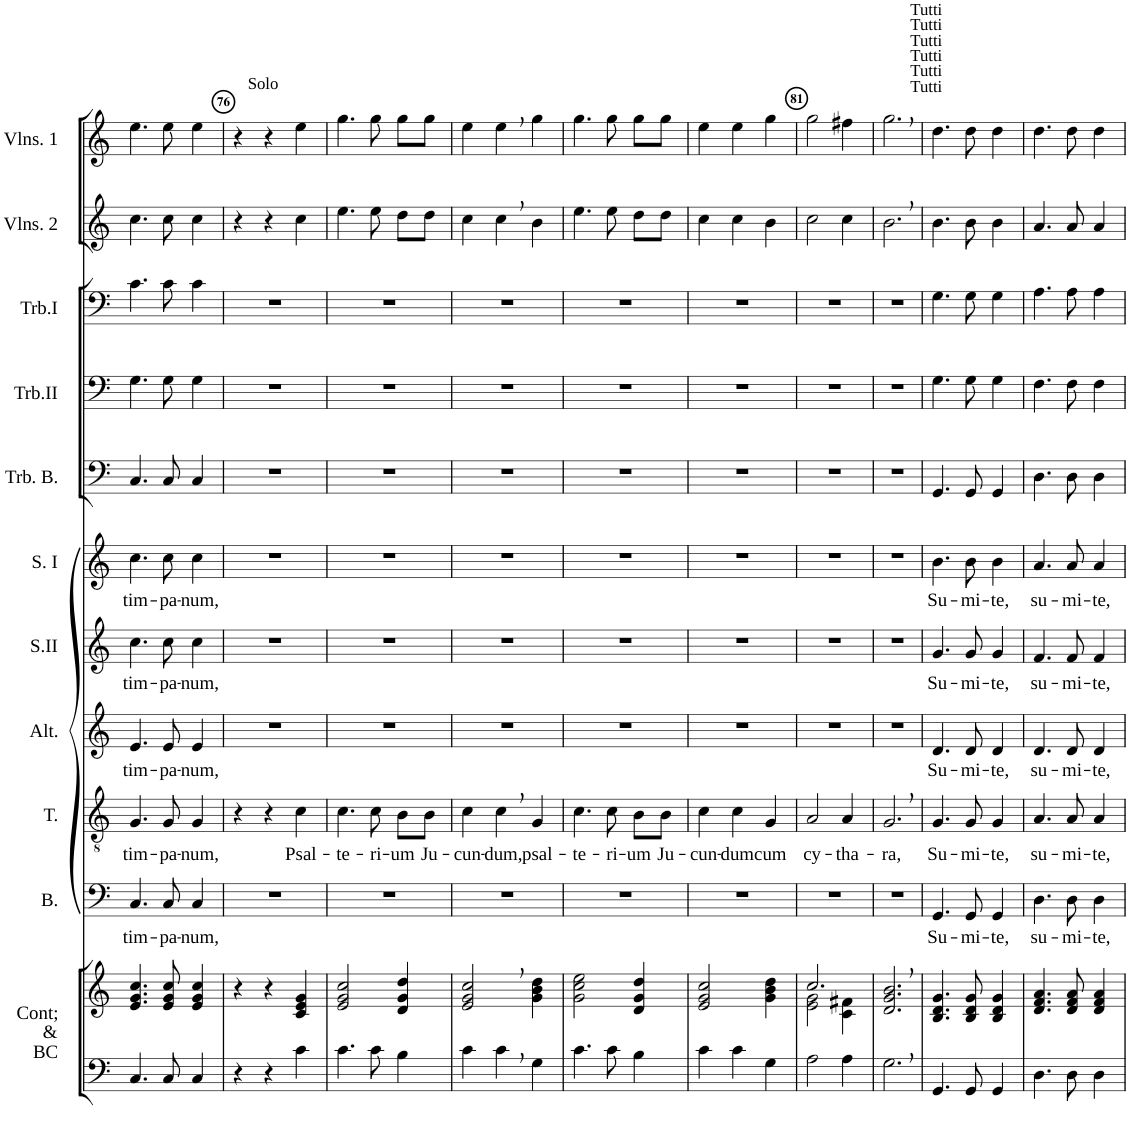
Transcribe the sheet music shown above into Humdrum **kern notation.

**kern	**kern	**kern	**text	**kern	**text	**kern	**text	**kern	**text	**kern	**text	**kern	**kern	**kern	**kern	**kern
*part11	*part11	*part10	*part10	*part9	*part9	*part8	*part8	*part7	*part7	*part6	*part6	*part5	*part4	*part3	*part2	*part1
*staff12	*staff11	*staff10	*staff10	*staff9	*staff9	*staff8	*staff8	*staff7	*staff7	*staff6	*staff6	*staff5	*staff4	*staff3	*staff2	*staff1
*I"Continuo &amp; Basse Continue	*	*I"Basse	*	*I"Ténor	*	*I"Alto	*	*I"Soprano II	*	*I"Soprane I	*	*I"Trombone Basse	*I"Trombone II	*I"Trombone I	*I"Deuxièmes Violons	*I"Premiers Violons
*I'Cont; &amp; BC	*	*I'B.	*	*I'T.	*	*I'Alt.	*	*I'S.II	*	*I'S. I	*	*I'Trb. B.	*I'Trb.II	*I'Trb.I	*I'Vlns. 2	*I'Vlns. 1
!!LO:PB:g=z
*clefF4	*clefG2	*clefF4	*	*clefGv2	*	*clefG2	*	*clefG2	*	*clefG2	*	*clefF4	*clefF4	*clefF4	*clefG2	*clefG2
*k[]	*k[]	*k[]	*	*k[]	*	*k[]	*	*k[]	*	*k[]	*	*k[]	*k[]	*k[]	*k[]	*k[]
*M3/4	*M3/4	*M3/4	*	*M3/4	*	*M3/4	*	*M3/4	*	*M3/4	*	*M3/4	*M3/4	*M3/4	*M3/4	*M3/4
=75	=75	=75	=75	=75	=75	=75	=75	=75	=75	=75	=75	=75	=75	=75	=75	=75
!	!	!	!LO:LY:b	!	!LO:LY:b	!	!LO:LY:b	!	!LO:LY:b	!	!LO:LY:b	!	!	!	!	!
4.C/	4.e/ 4.g/ 4.cc/	4.C/	tim-	4.G/	tim-	4.e/	tim-	4.cc\	tim-	4.cc\	tim-	4.C/	4.G\	4.c\	4.cc\	4.ee\
!	!	!	!LO:LY:b	!	!LO:LY:b	!	!LO:LY:b	!	!LO:LY:b	!	!LO:LY:b	!	!	!	!	!
8C/	8e/ 8g/ 8cc/	8C/	-pa-	8G/	-pa-	8e/	-pa-	8cc\	-pa-	8cc\	-pa-	8C/	8G\	8c\	8cc\	8ee\
!	!	!	!LO:LY:b	!	!LO:LY:b	!	!LO:LY:b	!	!LO:LY:b	!	!LO:LY:b	!	!	!	!	!
4C/	4e/ 4g/ 4cc/	4C/	-num,	4G/	-num,	4e/	-num,	4cc\	-num,	4cc\	-num,	4C/	4G\	4c\	4cc\	4ee\
=76	=76	=76	=76	=76	=76	=76	=76	=76	=76	=76	=76	=76	=76	=76	=76	=76
!	!	!	!	!	!	!	!	!	!	!	!	!	!	!	!	!LO:TX:a:t=Solo
4r	4r	2.r	.	4r	.	2.r	.	2.r	.	2.r	.	2.r	2.r	2.r	4r	4r
4r	4r	.	.	4r	.	.	.	.	.	.	.	.	.	.	4r	4r
!	!	!	!	!	!LO:LY:b	!	!	!	!	!	!	!	!	!	!	!
4c\	4c/ 4e/ 4g/	.	.	4c\	Psal-	.	.	.	.	.	.	.	.	.	4cc\	4ee\
=77	=77	=77	=77	=77	=77	=77	=77	=77	=77	=77	=77	=77	=77	=77	=77	=77
*	*^	*	*	*	*	*	*	*	*	*	*	*	*	*	*	*
!	!	!	!	!	!	!LO:LY:b	!	!	!	!	!	!	!	!	!	!	!
4.c\	2e/ 2g/ 2cc/	2ryy	2.r	.	4.c\	-te-	2.r	.	2.r	.	2.r	.	2.r	2.r	2.r	4.ee\	4.gg\
!	!	!	!	!	!	!LO:LY:b	!	!	!	!	!	!	!	!	!	!	!
8c\	.	.	.	.	8c\	-ri-	.	.	.	.	.	.	.	.	.	8ee\	8gg\
!	!	!	!	!	!	!LO:LY:b	!	!	!	!	!	!	!	!	!	!	!
4B\	4d/ 4g/ 4dd/	4ryy	.	.	8B\L	-um	.	.	.	.	.	.	.	.	.	8dd\L	8gg\L
!	!	!	!	!	!	!LO:LY:b	!	!	!	!	!	!	!	!	!	!	!
.	.	.	.	.	8B\J	Ju-	.	.	.	.	.	.	.	.	.	8dd\J	8gg\J
*	*v	*v	*	*	*	*	*	*	*	*	*	*	*	*	*	*	*
=78	=78	=78	=78	=78	=78	=78	=78	=78	=78	=78	=78	=78	=78	=78	=78	=78
!	!	!	!	!	!LO:LY:b	!	!	!	!	!	!	!	!	!	!	!
4c\	2e/, 2g/, 2cc/,	2.r	.	4c\	-cun-	2.r	.	2.r	.	2.r	.	2.r	2.r	2.r	4cc\	4ee\
!	!	!	!	!	!LO:LY:b	!	!	!	!	!	!	!	!	!	!	!
4c,\	.	.	.	4c,\	-dum,	.	.	.	.	.	.	.	.	.	4cc,\	4ee,\
!	!	!	!	!	!LO:LY:b	!	!	!	!	!	!	!	!	!	!	!
4G\	4g\ 4b\ 4dd\	.	.	4G/	psal-	.	.	.	.	.	.	.	.	.	4b\	4gg\
=79	=79	=79	=79	=79	=79	=79	=79	=79	=79	=79	=79	=79	=79	=79	=79	=79
!	!	!	!	!	!LO:LY:b	!	!	!	!	!	!	!	!	!	!	!
4.c\	2g\ 2cc\ 2ee\	2.r	.	4.c\	-te-	2.r	.	2.r	.	2.r	.	2.r	2.r	2.r	4.ee\	4.gg\
!	!	!	!	!	!LO:LY:b	!	!	!	!	!	!	!	!	!	!	!
8c\	.	.	.	8c\	-ri-	.	.	.	.	.	.	.	.	.	8ee\	8gg\
!	!	!	!	!	!LO:LY:b	!	!	!	!	!	!	!	!	!	!	!
4B\	4d/ 4g/ 4dd/	.	.	8B\L	-um	.	.	.	.	.	.	.	.	.	8dd\L	8gg\L
!	!	!	!	!	!LO:LY:b	!	!	!	!	!	!	!	!	!	!	!
.	.	.	.	8B\J	Ju-	.	.	.	.	.	.	.	.	.	8dd\J	8gg\J
=80	=80	=80	=80	=80	=80	=80	=80	=80	=80	=80	=80	=80	=80	=80	=80	=80
!	!	!	!	!	!LO:LY:b	!	!	!	!	!	!	!	!	!	!	!
4c\	2e/ 2g/ 2cc/	2.r	.	4c\	-cun-	2.r	.	2.r	.	2.r	.	2.r	2.r	2.r	4cc\	4ee\
!	!	!	!	!	!LO:LY:b	!	!	!	!	!	!	!	!	!	!	!
4c\	.	.	.	4c\	-dum	.	.	.	.	.	.	.	.	.	4cc\	4ee\
!	!	!	!	!	!LO:LY:b	!	!	!	!	!	!	!	!	!	!	!
4G\	4g\ 4b\ 4dd\	.	.	4G/	cum	.	.	.	.	.	.	.	.	.	4b\	4gg\
=81	=81	=81	=81	=81	=81	=81	=81	=81	=81	=81	=81	=81	=81	=81	=81	=81
*	*^	*	*	*	*	*	*	*	*	*	*	*	*	*	*	*
!	!	!	!	!	!	!LO:LY:b	!	!	!	!	!	!	!	!	!	!	!
2A\	2.cc/	2e\ 2g\	2.r	.	2A/	cy-	2.r	.	2.r	.	2.r	.	2.r	2.r	2.r	2cc\	2gg\
!	!	!	!	!	!	!LO:LY:b	!	!	!	!	!	!	!	!	!	!	!
4A\	.	4c\ 4f#X\	.	.	4A/	-tha-	.	.	.	.	.	.	.	.	.	4cc\	4ff#X\
=82	=82	=82	=82	=82	=82	=82	=82	=82	=82	=82	=82	=82	=82	=82	=82	=82	=82
!	!	!	!	!	!	!LO:LY:b	!	!	!	!	!	!	!	!	!	!	!
*	*v	*v	*	*	*	*	*	*	*	*	*	*	*	*	*	*	*
2.G,\	2.d/, 2.g/, 2.b/,	2.r	.	2.G,/	-ra,	2.r	.	2.r	.	2.r	.	2.r	2.r	2.r	2.b,\	2.gg,\
=83	=83	=83	=83	=83	=83	=83	=83	=83	=83	=83	=83	=83	=83	=83	=83	=83
!	!	!	!	!	!	!	!	!	!	!	!	!	!	!	!	!LO:TX:a:t=Tutti
!	!	!	!	!	!	!	!	!	!	!	!	!	!	!	!	!LO:TX:a:t=Tutti
!	!	!	!	!	!	!	!	!	!	!	!	!	!	!	!	!LO:TX:a:t=Tutti
!	!	!	!	!	!	!	!	!	!	!	!	!	!	!	!	!LO:TX:a:t=Tutti
!	!	!	!	!	!	!	!	!	!	!	!	!	!	!	!	!LO:TX:a:t=Tutti
!	!	!	!	!	!	!	!	!	!	!	!	!	!	!	!	!LO:TX:a:t=Tutti
!	!	!	!LO:LY:b	!	!LO:LY:b	!	!LO:LY:b	!	!LO:LY:b	!	!LO:LY:b	!	!	!	!	!
4.GG/	4.B/ 4.d/ 4.g/	4.GG/	Su-	4.G/	Su-	4.d/	Su-	4.g/	Su-	4.b\	Su-	4.GG/	4.G\	4.G\	4.b\	4.dd\
!	!	!	!LO:LY:b	!	!LO:LY:b	!	!LO:LY:b	!	!LO:LY:b	!	!LO:LY:b	!	!	!	!	!
8GG/	8B/ 8d/ 8g/	8GG/	-mi-	8G/	-mi-	8d/	-mi-	8g/	-mi-	8b\	-mi-	8GG/	8G\	8G\	8b\	8dd\
!	!	!	!LO:LY:b	!	!LO:LY:b	!	!LO:LY:b	!	!LO:LY:b	!	!LO:LY:b	!	!	!	!	!
4GG/	4B/ 4d/ 4g/	4GG/	-te,	4G/	-te,	4d/	-te,	4g/	-te,	4b\	-te,	4GG/	4G\	4G\	4b\	4dd\
=84	=84	=84	=84	=84	=84	=84	=84	=84	=84	=84	=84	=84	=84	=84	=84	=84
!	!	!	!LO:LY:b	!	!LO:LY:b	!	!LO:LY:b	!	!LO:LY:b	!	!LO:LY:b	!	!	!	!	!
4.D\	4.d/ 4.f/ 4.a/	4.D\	su-	4.A/	su-	4.d/	su-	4.f/	su-	4.a/	su-	4.D\	4.F\	4.A\	4.a/	4.dd\
!	!	!	!LO:LY:b	!	!LO:LY:b	!	!LO:LY:b	!	!LO:LY:b	!	!LO:LY:b	!	!	!	!	!
8D\	8d/ 8f/ 8a/	8D\	-mi-	8A/	-mi-	8d/	-mi-	8f/	-mi-	8a/	-mi-	8D\	8F\	8A\	8a/	8dd\
!	!	!	!LO:LY:b	!	!LO:LY:b	!	!LO:LY:b	!	!LO:LY:b	!	!LO:LY:b	!	!	!	!	!
4D\	4d/ 4f/ 4a/	4D\	-te,	4A/	-te,	4d/	-te,	4f/	-te,	4a/	-te,	4D\	4F\	4A\	4a/	4dd\
=	=	=	=	=	=	=	=	=	=	=	=	=	=	=	=	=
*-	*-	*-	*-	*-	*-	*-	*-	*-	*-	*-	*-	*-	*-	*-	*-	*-
